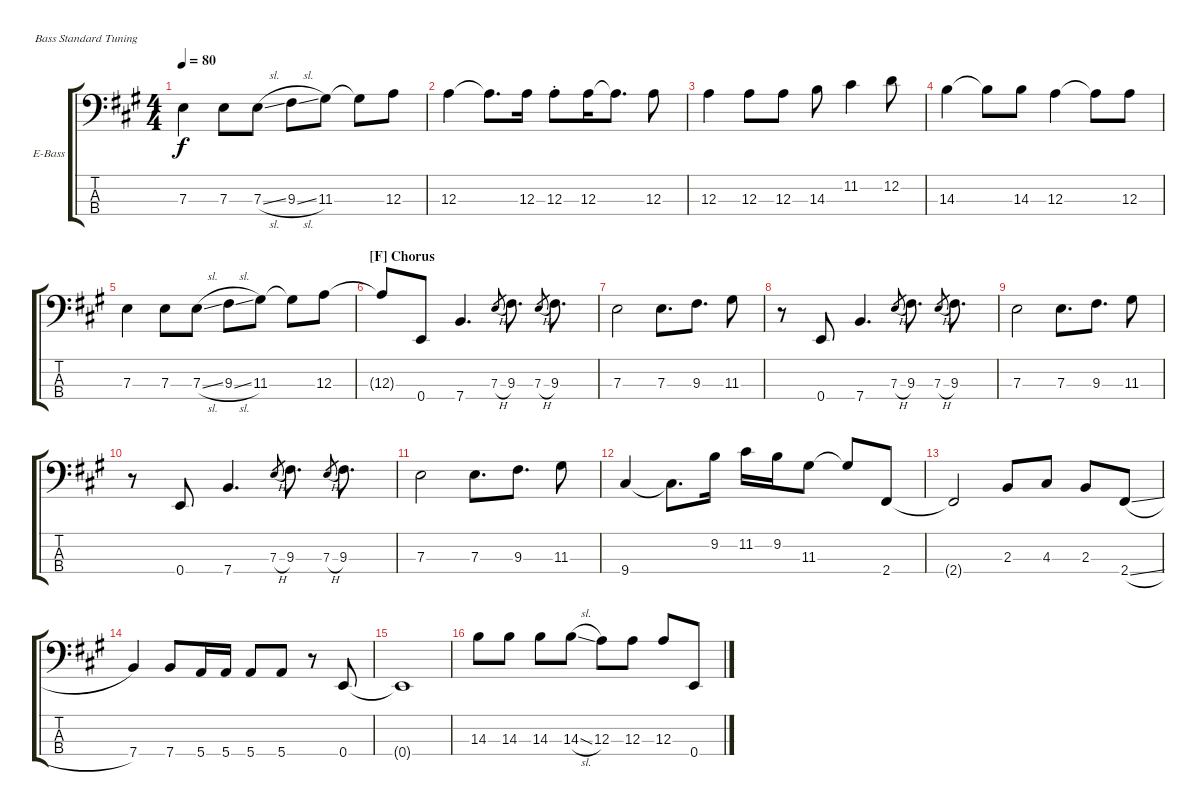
\defaultSystemsLayout 4
\bracketExtendMode groupsimilarinstruments
\firstSystemTrackNameOrientation horizontal
\otherSystemsTrackNameOrientation horizontal
\track ("Samuel Koisse (Bass)" "E-Bass") {multiBarRest instrument electricbassfinger}
\staff {score tabs}
\tuning (G2 D2 A1 E1)
\ts (4 4)
\tempo 80
\clef f4
\ks a
7.3.4{dy f} 7.3.8 7.3{sl}.8 9.3{sl}.8 11.3.8 11.3{t}.8 12.3.8 |
12.3.4 12.3{t}.8{d} 12.3.16 12.3{st}.8 12.3.16 12.3{t}.8{d} 12.3.8 |
12.3.4 12.3.8 12.3.8 14.3.8 11.2.4 12.2.8 |
14.3.4 14.3{t}.8 14.3.8 12.3.4 12.3{t}.8 12.3.8 |
7.3.4 7.3.8 7.3{sl}.8 9.3{sl}.8 11.3.8 11.3{t}.8 12.3.8 |
\section ("F" "Chorus")
12.3{t}.8 0.4.8 7.4.4{d} 7.3{h}.8{gr} 9.3.8{d} 7.3{h}.8{gr} 9.3.8{d} |
7.3.2 7.3.8{d} 9.3.8{d} 11.3.8 |
r.8 0.4.8 7.4.4{d} 7.3{h}.8{gr} 9.3.8{d} 7.3{h}.8{gr} 9.3.8{d} |
7.3.2 7.3.8{d} 9.3.8{d} 11.3.8 |
r.8 0.4.8 7.4.4{d} 7.3{h}.8{gr} 9.3.8{d} 7.3{h}.8{gr} 9.3.8{d} |
7.3.2 7.3.8{d} 9.3.8{d} 11.3.8 |
9.4.4 9.4{t}.8{d} 9.2.16 11.2.16 9.2.16 11.3.8 11.3{t}.8 2.4.8 |
2.4{t}.2 2.3.8 4.3.8 2.3.8 2.4{sl}.8 |
7.4.4 7.4.8 5.4.16 5.4.16 5.4.8 5.4.8 r.8 0.4.8 |
0.4{t}.1 |
14.3.8 14.3.8 14.3.8 14.3{sl}.8 12.3.8 12.3.8 12.3.8 0.4.8
